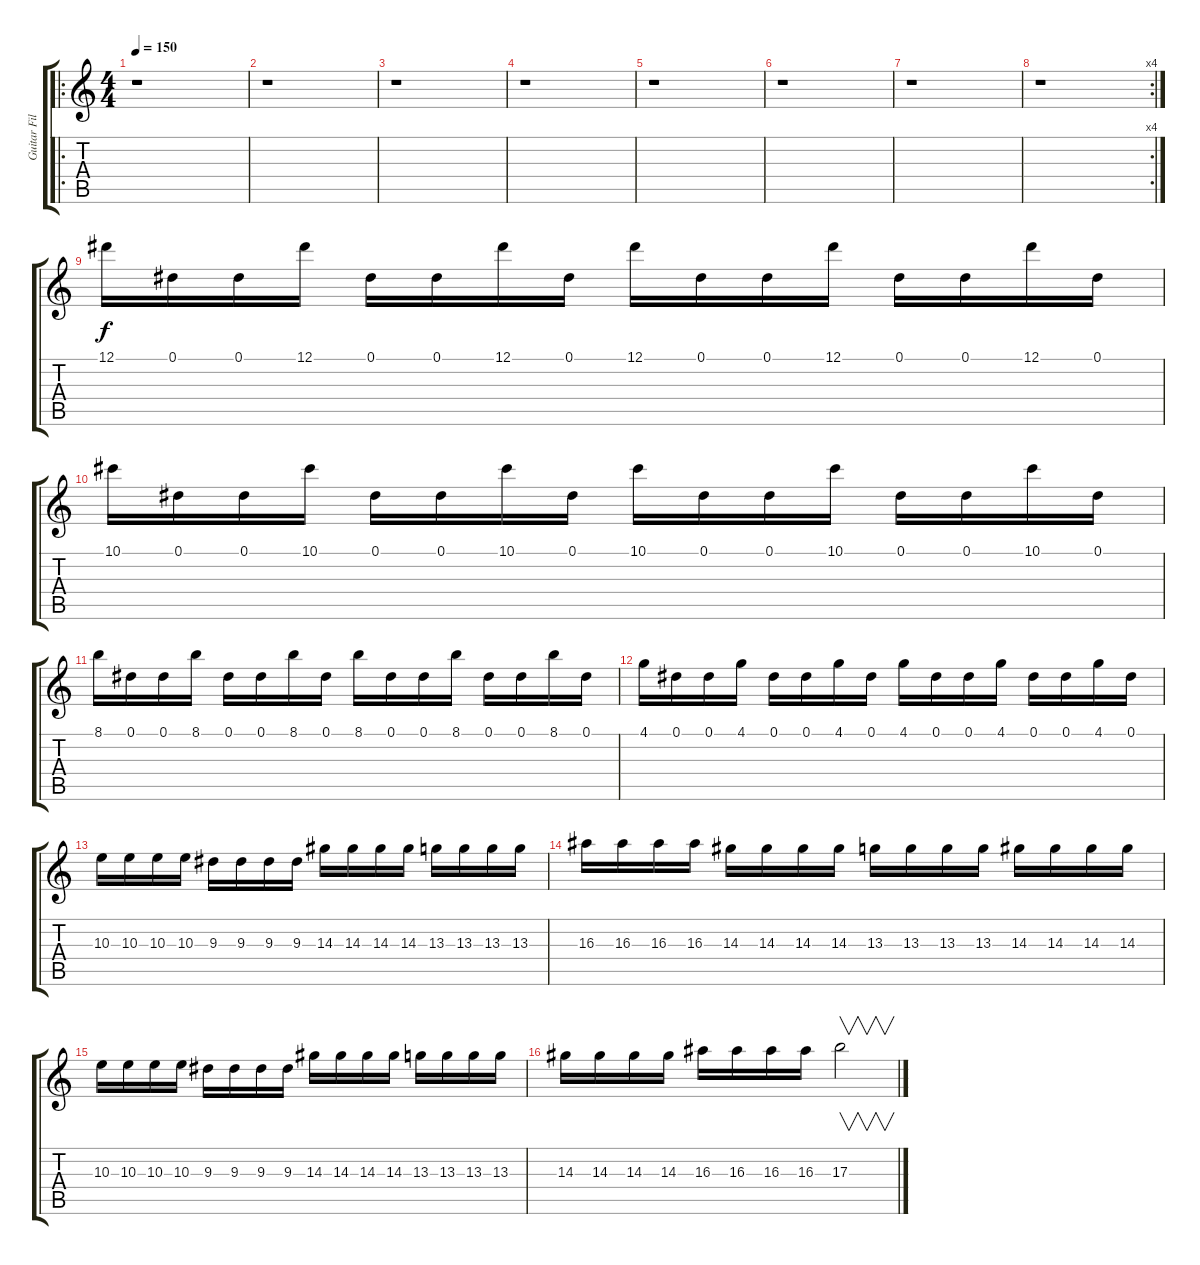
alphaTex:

\track ("Guitar Fills" "Guitar Fil") {instrument distortionguitar}
\staff {score tabs}
\tuning (Eb4 Bb3 Gb3 Db3 Ab2 Eb2) {hide}
\ro
\ts (4 4)
\tempo 150
\clef g2
\ks c
r.1{dy mp} |
r.1 |
r.1 |
r.1 |
r.1 |
r.1 |
r.1 |
\rc 4
r.1 |
12.1.16{dy f} 0.1.16 0.1.16 12.1.16 0.1.16 0.1.16 12.1.16 0.1.16 12.1.16 0.1.16 0.1.16 12.1.16 0.1.16 0.1.16 12.1.16 0.1.16 |
10.1.16 0.1.16 0.1.16 10.1.16 0.1.16 0.1.16 10.1.16 0.1.16 10.1.16 0.1.16 0.1.16 10.1.16 0.1.16 0.1.16 10.1.16 0.1.16 |
8.1.16 0.1.16 0.1.16 8.1.16 0.1.16 0.1.16 8.1.16 0.1.16 8.1.16 0.1.16 0.1.16 8.1.16 0.1.16 0.1.16 8.1.16 0.1.16 |
4.1.16 0.1.16 0.1.16 4.1.16 0.1.16 0.1.16 4.1.16 0.1.16 4.1.16 0.1.16 0.1.16 4.1.16 0.1.16 0.1.16 4.1.16 0.1.16 |
10.3.16 10.3.16 10.3.16 10.3.16 9.3.16 9.3.16 9.3.16 9.3.16 14.3.16 14.3.16 14.3.16 14.3.16 13.3.16 13.3.16 13.3.16 13.3.16 |
16.3.16 16.3.16 16.3.16 16.3.16 14.3.16 14.3.16 14.3.16 14.3.16 13.3.16 13.3.16 13.3.16 13.3.16 14.3.16 14.3.16 14.3.16 14.3.16 |
10.3.16 10.3.16 10.3.16 10.3.16 9.3.16 9.3.16 9.3.16 9.3.16 14.3.16 14.3.16 14.3.16 14.3.16 13.3.16 13.3.16 13.3.16 13.3.16 |
14.3.16 14.3.16 14.3.16 14.3.16 16.3.16 16.3.16 16.3.16 16.3.16 17.3.2{v}
